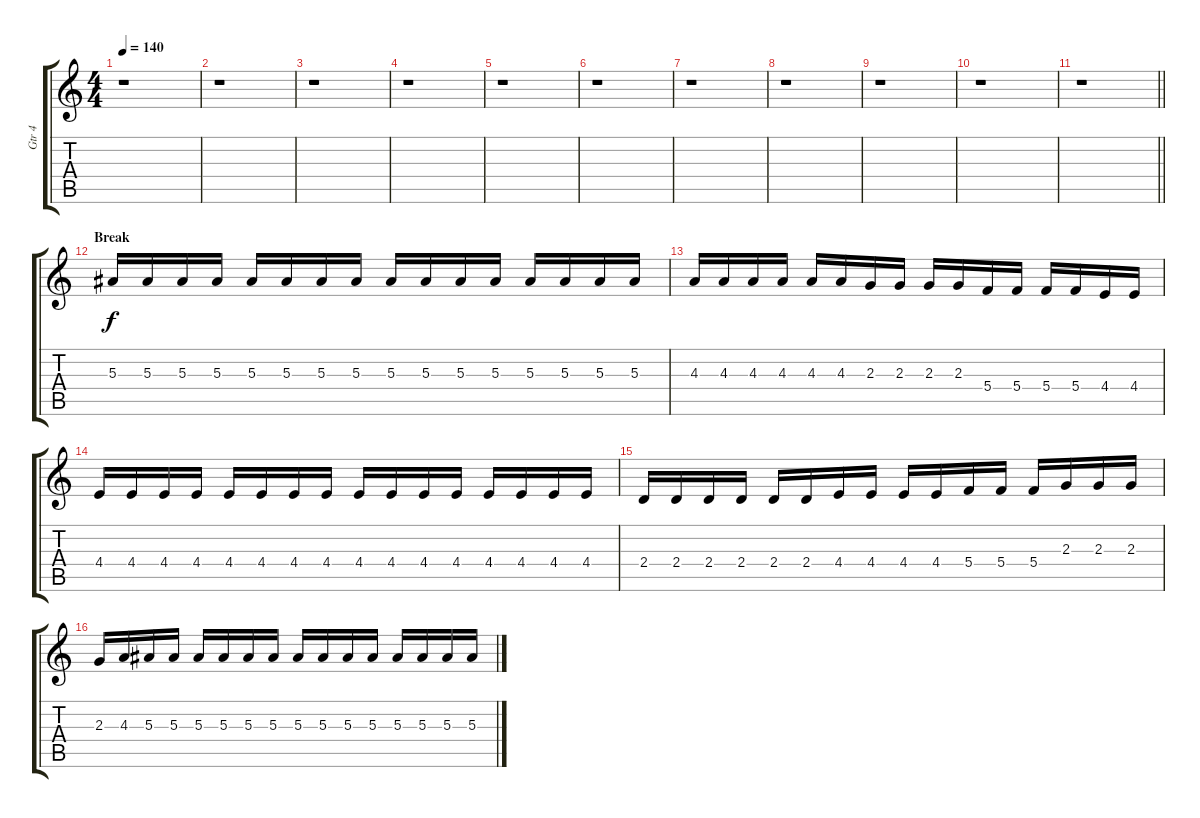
\track ("Gtr 4" "Gtr 4") {instrument distortionguitar}
\staff {score tabs}
\tuning (D4 A3 F3 C3 G2 D2) {hide}
\ts (4 4)
\tempo 140
\clef g2
\ks c
r.1{dy f} |
r.1 |
r.1 |
r.1 |
r.1 |
r.1 |
r.1 |
r.1 |
r.1 |
r.1 |
\barLineRight lightlight
r.1 |
\section ("" "Break")
5.3.16 5.3.16 5.3.16 5.3.16 5.3.16 5.3.16 5.3.16 5.3.16 5.3.16 5.3.16 5.3.16 5.3.16 5.3.16 5.3.16 5.3.16 5.3.16 |
4.3.16 4.3.16 4.3.16 4.3.16 4.3.16 4.3.16 2.3.16 2.3.16 2.3.16 2.3.16 5.4.16 5.4.16 5.4.16 5.4.16 4.4.16 4.4.16 |
4.4.16 4.4.16 4.4.16 4.4.16 4.4.16 4.4.16 4.4.16 4.4.16 4.4.16 4.4.16 4.4.16 4.4.16 4.4.16 4.4.16 4.4.16 4.4.16 |
2.4.16 2.4.16 2.4.16 2.4.16 2.4.16 2.4.16 4.4.16 4.4.16 4.4.16 4.4.16 5.4.16 5.4.16 5.4.16 2.3.16 2.3.16 2.3.16 |
2.3.16 4.3.16 5.3.16 5.3.16 5.3.16 5.3.16 5.3.16 5.3.16 5.3.16 5.3.16 5.3.16 5.3.16 5.3.16 5.3.16 5.3.16 5.3.16
